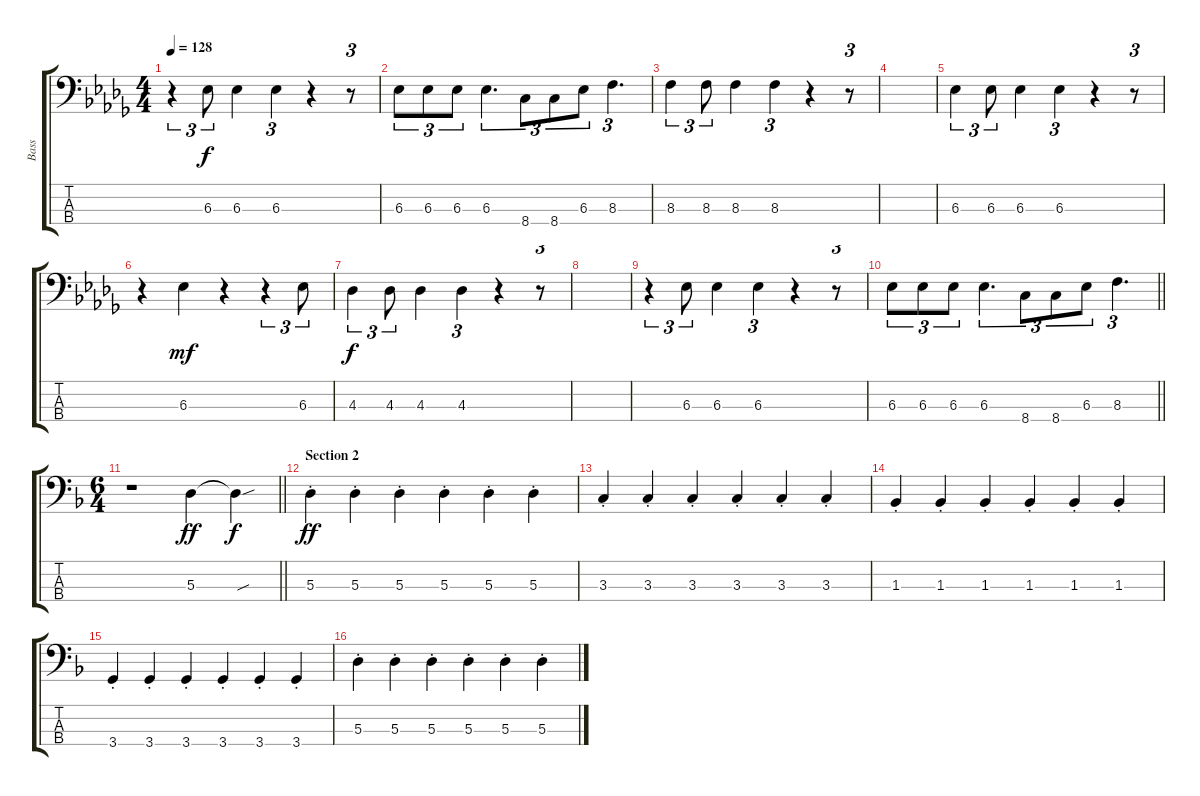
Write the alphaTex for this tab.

\track ("Bass" "Bass") {instrument electricbassfinger}
\staff {score tabs}
\tuning (G2 D2 A1 E1) {hide}
\ts (4 4)
\tempo 128
\clef f4
\ks db
r.4{tu (3 2) dy f} 6.3.8{tu (3 2)} 6.3.4 6.3.4{tu (3 2)} r.4 r.8{tu (3 2)} |
6.3.8{tu (3 2)} 6.3.8{tu (3 2)} 6.3.8{tu (3 2)} 6.3.4{d tu (3 2)} 8.4.8{tu (3 2)} 8.4.8{tu (3 2)} 6.3.8{tu (3 2)} 8.3.4{d tu (3 2)} |
8.3.4{tu (3 2)} 8.3.8{tu (3 2)} 8.3.4 8.3.4{tu (3 2)} r.4 r.8{tu (3 2)} |
|
6.3.4{tu (3 2)} 6.3.8{tu (3 2)} 6.3.4 6.3.4{tu (3 2)} r.4 r.8{tu (3 2)} |
r.4 6.3.4{dy mf} r.4 r.4{tu (3 2)} 6.3.8{tu (3 2)} |
4.3.4{tu (3 2) dy f} 4.3.8{tu (3 2)} 4.3.4 4.3.4{tu (3 2)} r.4 r.8{tu (3 2)} |
|
r.4{tu (3 2)} 6.3.8{tu (3 2)} 6.3.4 6.3.4{tu (3 2)} r.4 r.8{tu (3 2)} |
\barLineRight lightlight
6.3.8{tu (3 2)} 6.3.8{tu (3 2)} 6.3.8{tu (3 2)} 6.3.4{d tu (3 2)} 8.4.8{tu (3 2)} 8.4.8{tu (3 2)} 6.3.8{tu (3 2)} 8.3.4{d tu (3 2)} |
\ts (6 4)
\section ("" "")
\barLineRight lightlight
\ks f
r.1 5.3.4{dy ff} 5.3{sou t}.4{dy f} |
\section ("" "Section 2")
5.3{st}.4{dy ff} 5.3{st}.4 5.3{st}.4 5.3{st}.4 5.3{st}.4 5.3{st}.4 |
3.3{st}.4 3.3{st}.4 3.3{st}.4 3.3{st}.4 3.3{st}.4 3.3{st}.4 |
1.3{st}.4 1.3{st}.4 1.3{st}.4 1.3{st}.4 1.3{st}.4 1.3{st}.4 |
3.4{st}.4 3.4{st}.4 3.4{st}.4 3.4{st}.4 3.4{st}.4 3.4{st}.4 |
5.3{st}.4 5.3{st}.4 5.3{st}.4 5.3{st}.4 5.3{st}.4 5.3{st}.4
